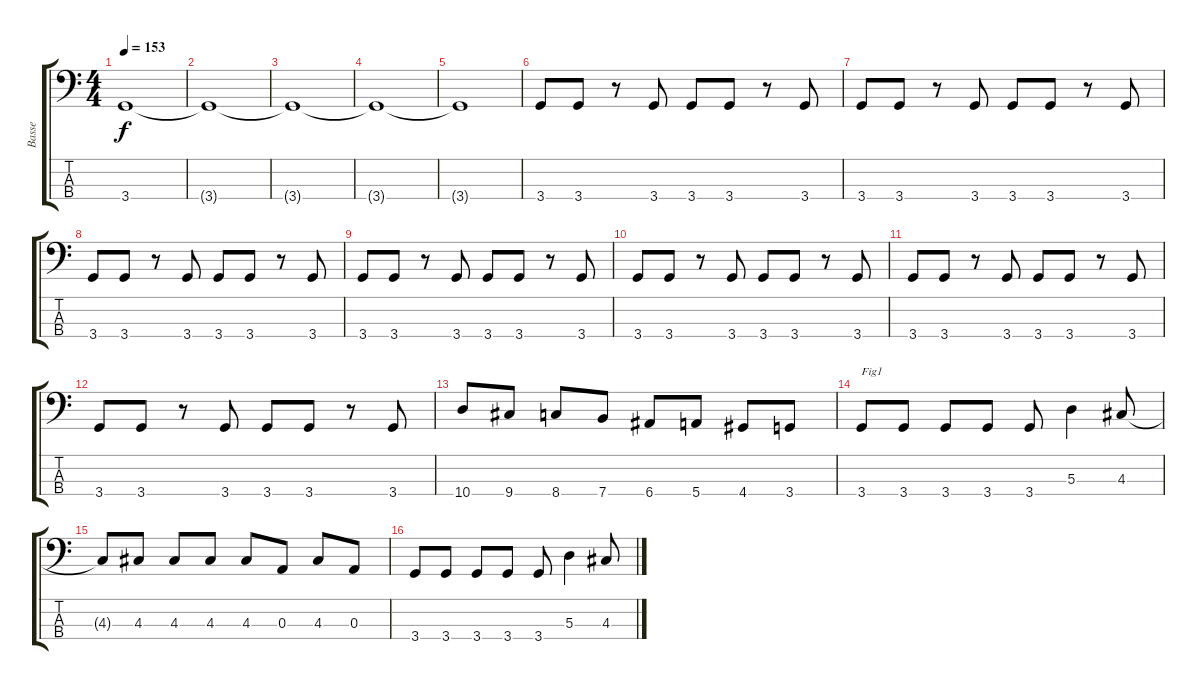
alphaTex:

\track ("Basse" "Basse") {instrument electricbasspick}
\staff {score tabs}
\tuning (G2 D2 A1 E1) {hide}
\ts (4 4)
\tempo 153
\clef f4
\ks c
3.4{t}.1{dy f} |
3.4{t}.1 |
3.4{t}.1 |
3.4{t}.1 |
3.4{t}.1 |
3.4.8 3.4.8 r.8 3.4.8 3.4.8 3.4.8 r.8 3.4.8 |
3.4.8 3.4.8 r.8 3.4.8 3.4.8 3.4.8 r.8 3.4.8 |
3.4.8 3.4.8 r.8 3.4.8 3.4.8 3.4.8 r.8 3.4.8 |
3.4.8 3.4.8 r.8 3.4.8 3.4.8 3.4.8 r.8 3.4.8 |
3.4.8 3.4.8 r.8 3.4.8 3.4.8 3.4.8 r.8 3.4.8 |
3.4.8 3.4.8 r.8 3.4.8 3.4.8 3.4.8 r.8 3.4.8 |
3.4.8 3.4.8 r.8 3.4.8 3.4.8 3.4.8 r.8 3.4.8 |
10.4.8 9.4.8 8.4.8 7.4.8 6.4.8 5.4.8 4.4.8 3.4.8 |
3.4.8{txt "Fig1"} 3.4.8 3.4.8 3.4.8 3.4.8 5.3.4 4.3.8 |
4.3{t}.8 4.3.8 4.3.8 4.3.8 4.3.8 0.3.8 4.3.8 0.3.8 |
3.4.8 3.4.8 3.4.8 3.4.8 3.4.8 5.3.4 4.3.8
